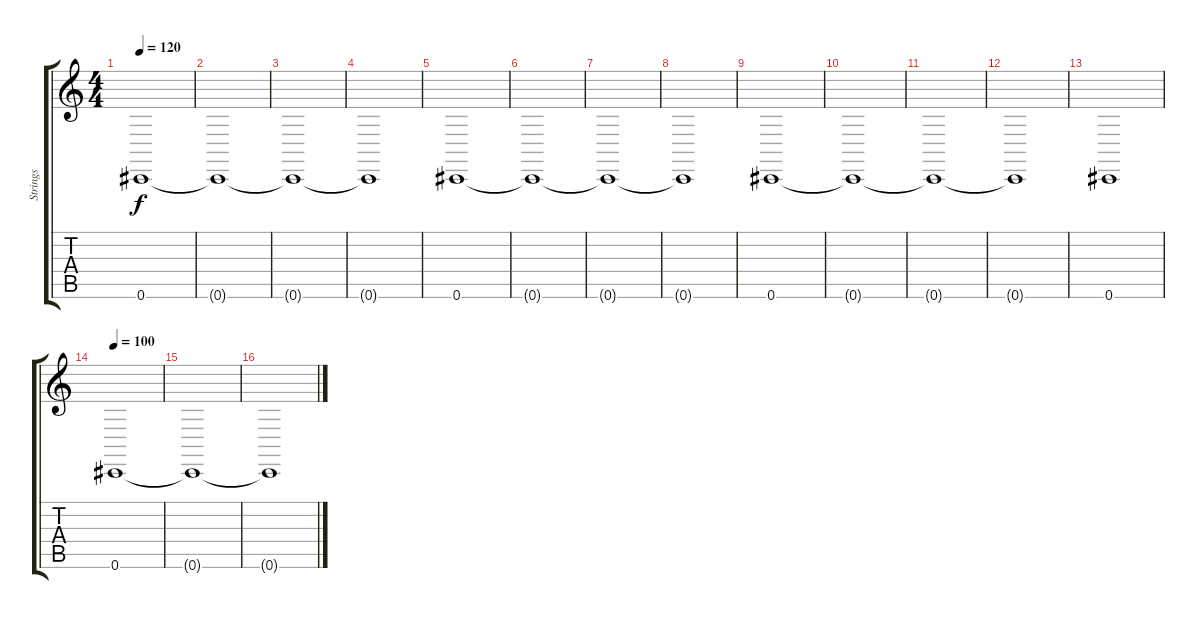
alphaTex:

\track ("Strings" "Strings") {instrument stringensemble1}
\staff {score tabs}
\tuning (Eb4 Bb3 Gb3 Db3 Ab2 Db2) {hide}
\ts (4 4)
\tempo 120
\clef g2
\ks c
0.6.1{dy f} |
0.6{t}.1 |
0.6{t}.1 |
0.6{t}.1 |
0.6.1 |
0.6{t}.1 |
0.6{t}.1 |
0.6{t}.1 |
0.6.1 |
0.6{t}.1 |
0.6{t}.1 |
0.6{t}.1 |
0.6.1 |
\tempo 100
0.6.1 |
0.6{t}.1 |
0.6{t}.1
